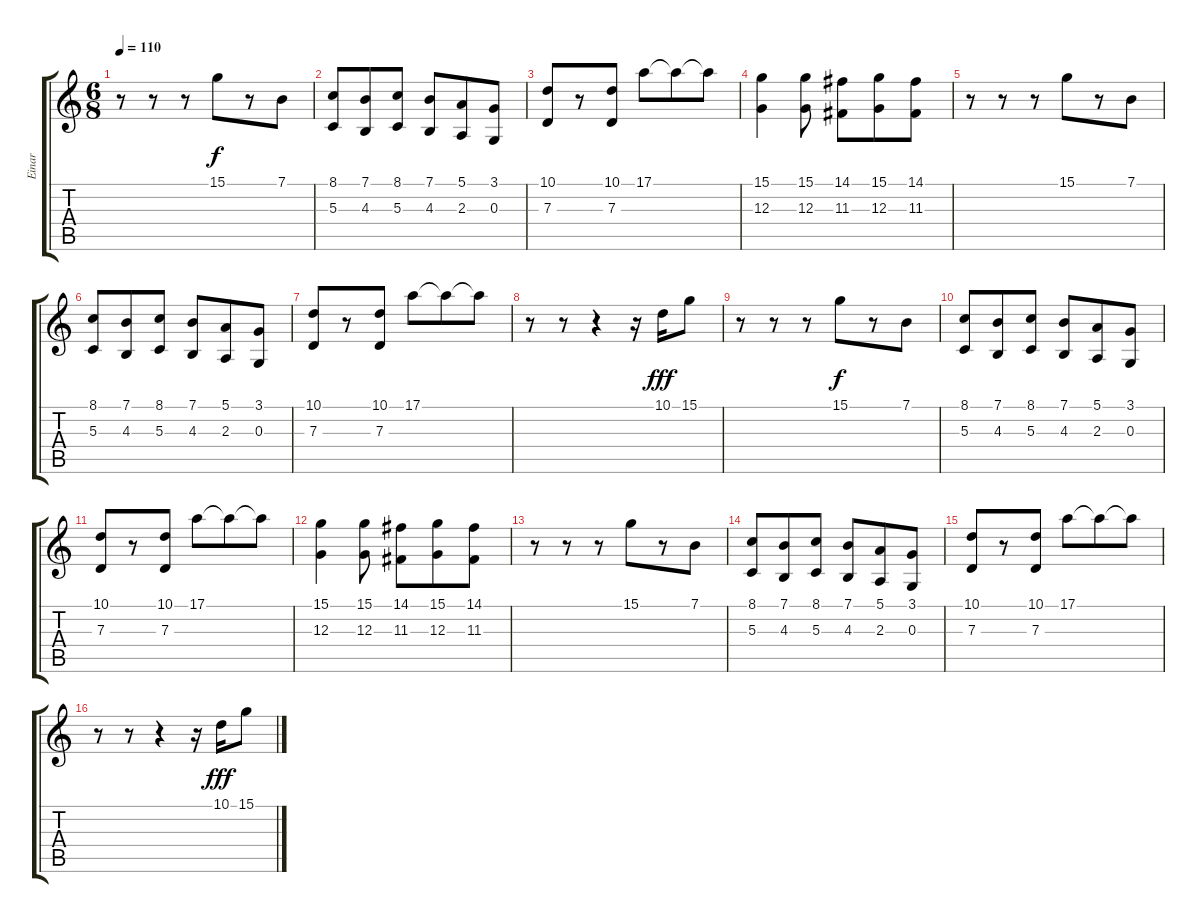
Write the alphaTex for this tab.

\track ("Einar" "Einar") {instrument brightacousticpiano}
\staff {score tabs}
\tuning (E4 B3 G3 D3 A2 E2) {hide}
\ts (6 8)
\tempo 110
\clef g2
\ks c
r.8{dy mp} r.8 r.8 15.1.8{dy f} r.8 7.1.8 |
(8.1 5.3).8 (7.1 4.3).8 (8.1 5.3).8 (7.1 4.3).8 (5.1 2.3).8 (3.1 0.3).8 |
(10.1 7.3).8 r.8 (10.1 7.3).8 17.1.8 17.1{t}.8 17.1{t}.8 |
(15.1 12.3).4 (15.1 12.3).8 (14.1 11.3).8 (15.1 12.3).8 (14.1 11.3).8 |
r.8 r.8 r.8 15.1.8 r.8 7.1.8 |
(8.1 5.3).8 (7.1 4.3).8 (8.1 5.3).8 (7.1 4.3).8 (5.1 2.3).8 (3.1 0.3).8 |
(10.1 7.3).8 r.8 (10.1 7.3).8 17.1.8 17.1{t}.8 17.1{t}.8 |
r.8 r.8 r.4 r.16 10.1.16{dy fff} 15.1.8 |
r.8 r.8 r.8 15.1.8{dy f} r.8 7.1.8 |
(8.1 5.3).8 (7.1 4.3).8 (8.1 5.3).8 (7.1 4.3).8 (5.1 2.3).8 (3.1 0.3).8 |
(10.1 7.3).8 r.8 (10.1 7.3).8 17.1.8 17.1{t}.8 17.1{t}.8 |
(15.1 12.3).4 (15.1 12.3).8 (14.1 11.3).8 (15.1 12.3).8 (14.1 11.3).8 |
r.8 r.8 r.8 15.1.8 r.8 7.1.8 |
(8.1 5.3).8 (7.1 4.3).8 (8.1 5.3).8 (7.1 4.3).8 (5.1 2.3).8 (3.1 0.3).8 |
(10.1 7.3).8 r.8 (10.1 7.3).8 17.1.8 17.1{t}.8 17.1{t}.8 |
r.8 r.8 r.4 r.16 10.1.16{dy fff} 15.1.8
